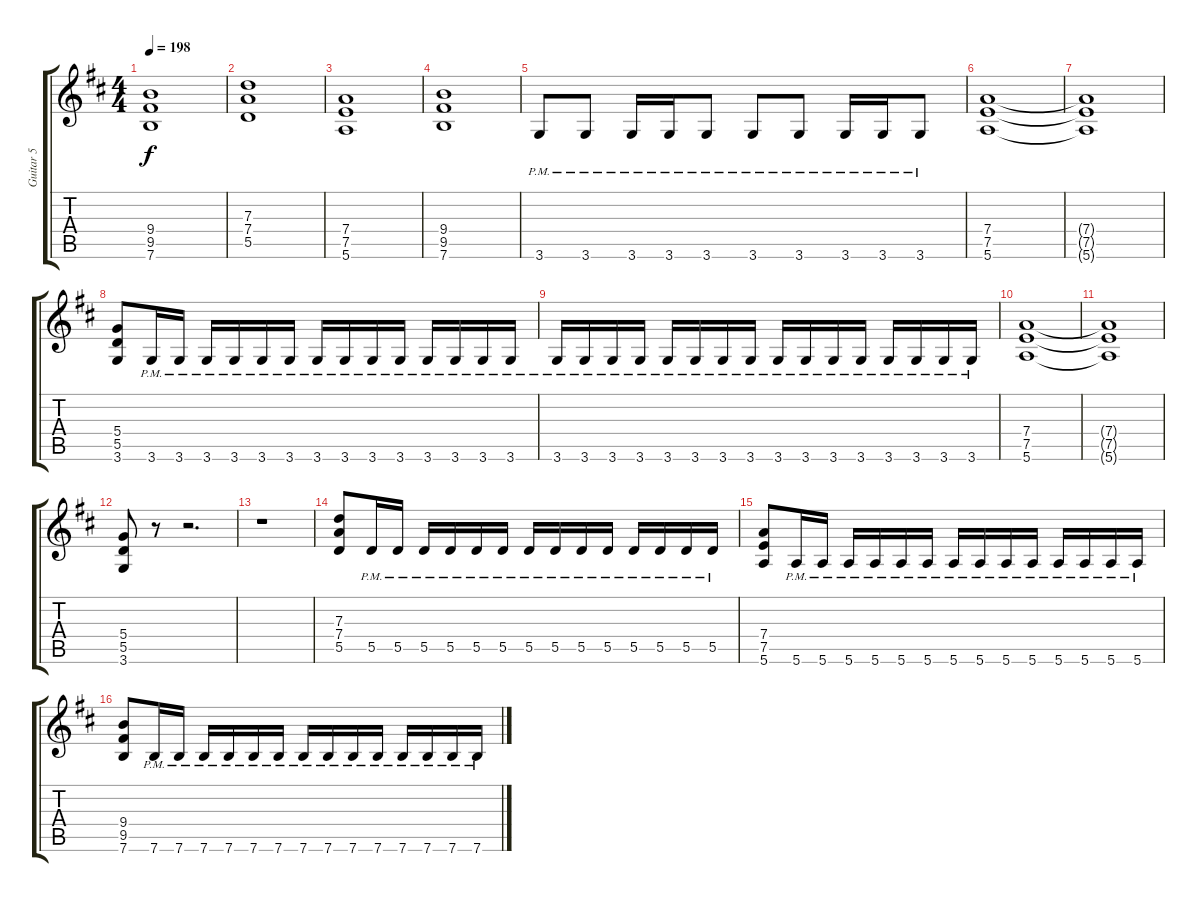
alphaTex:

\track ("Guitar 5" "Guitar 5") {instrument distortionguitar}
\staff {score tabs}
\tuning (E4 B3 G3 D3 A2 E2) {hide}
\ts (4 4)
\tempo 198
\clef g2
\ks bminor
(9.4{t} 9.5{t} 7.6{t}).1{dy f} |
(7.3 7.4 5.5).1 |
(7.4 7.5 5.6).1 |
(9.4 9.5 7.6).1 |
3.6{pm}.8 3.6{pm}.8 3.6{pm}.16 3.6{pm}.16 3.6{pm}.8 3.6{pm}.8 3.6{pm}.8 3.6{pm}.16 3.6{pm}.16 3.6{pm}.8 |
(7.4 7.5 5.6).1 |
(7.4{t} 7.5{t} 5.6{t}).1 |
(5.4 5.5 3.6).8 3.6{pm}.16 3.6{pm}.16 3.6{pm}.16 3.6{pm}.16 3.6{pm}.16 3.6{pm}.16 3.6{pm}.16 3.6{pm}.16 3.6{pm}.16 3.6{pm}.16 3.6{pm}.16 3.6{pm}.16 3.6{pm}.16 3.6{pm}.16 |
3.6{pm}.16 3.6{pm}.16 3.6{pm}.16 3.6{pm}.16 3.6{pm}.16 3.6{pm}.16 3.6{pm}.16 3.6{pm}.16 3.6{pm}.16 3.6{pm}.16 3.6{pm}.16 3.6{pm}.16 3.6{pm}.16 3.6{pm}.16 3.6{pm}.16 3.6{pm}.16 |
(7.4 7.5 5.6).1 |
(7.4{t} 7.5{t} 5.6{t}).1 |
(5.4 5.5 3.6).8 r.8 r.2{d} |
r.1 |
(7.3 7.4 5.5).8 5.5{pm}.16 5.5{pm}.16 5.5{pm}.16 5.5{pm}.16 5.5{pm}.16 5.5{pm}.16 5.5{pm}.16 5.5{pm}.16 5.5{pm}.16 5.5{pm}.16 5.5{pm}.16 5.5{pm}.16 5.5{pm}.16 5.5{pm}.16 |
(7.4 7.5 5.6).8 5.6{pm}.16 5.6{pm}.16 5.6{pm}.16 5.6{pm}.16 5.6{pm}.16 5.6{pm}.16 5.6{pm}.16 5.6{pm}.16 5.6{pm}.16 5.6{pm}.16 5.6{pm}.16 5.6{pm}.16 5.6{pm}.16 5.6{pm}.16 |
(9.4 9.5 7.6).8 7.6{pm}.16 7.6{pm}.16 7.6{pm}.16 7.6{pm}.16 7.6{pm}.16 7.6{pm}.16 7.6{pm}.16 7.6{pm}.16 7.6{pm}.16 7.6{pm}.16 7.6{pm}.16 7.6{pm}.16 7.6{pm}.16 7.6{pm}.16
